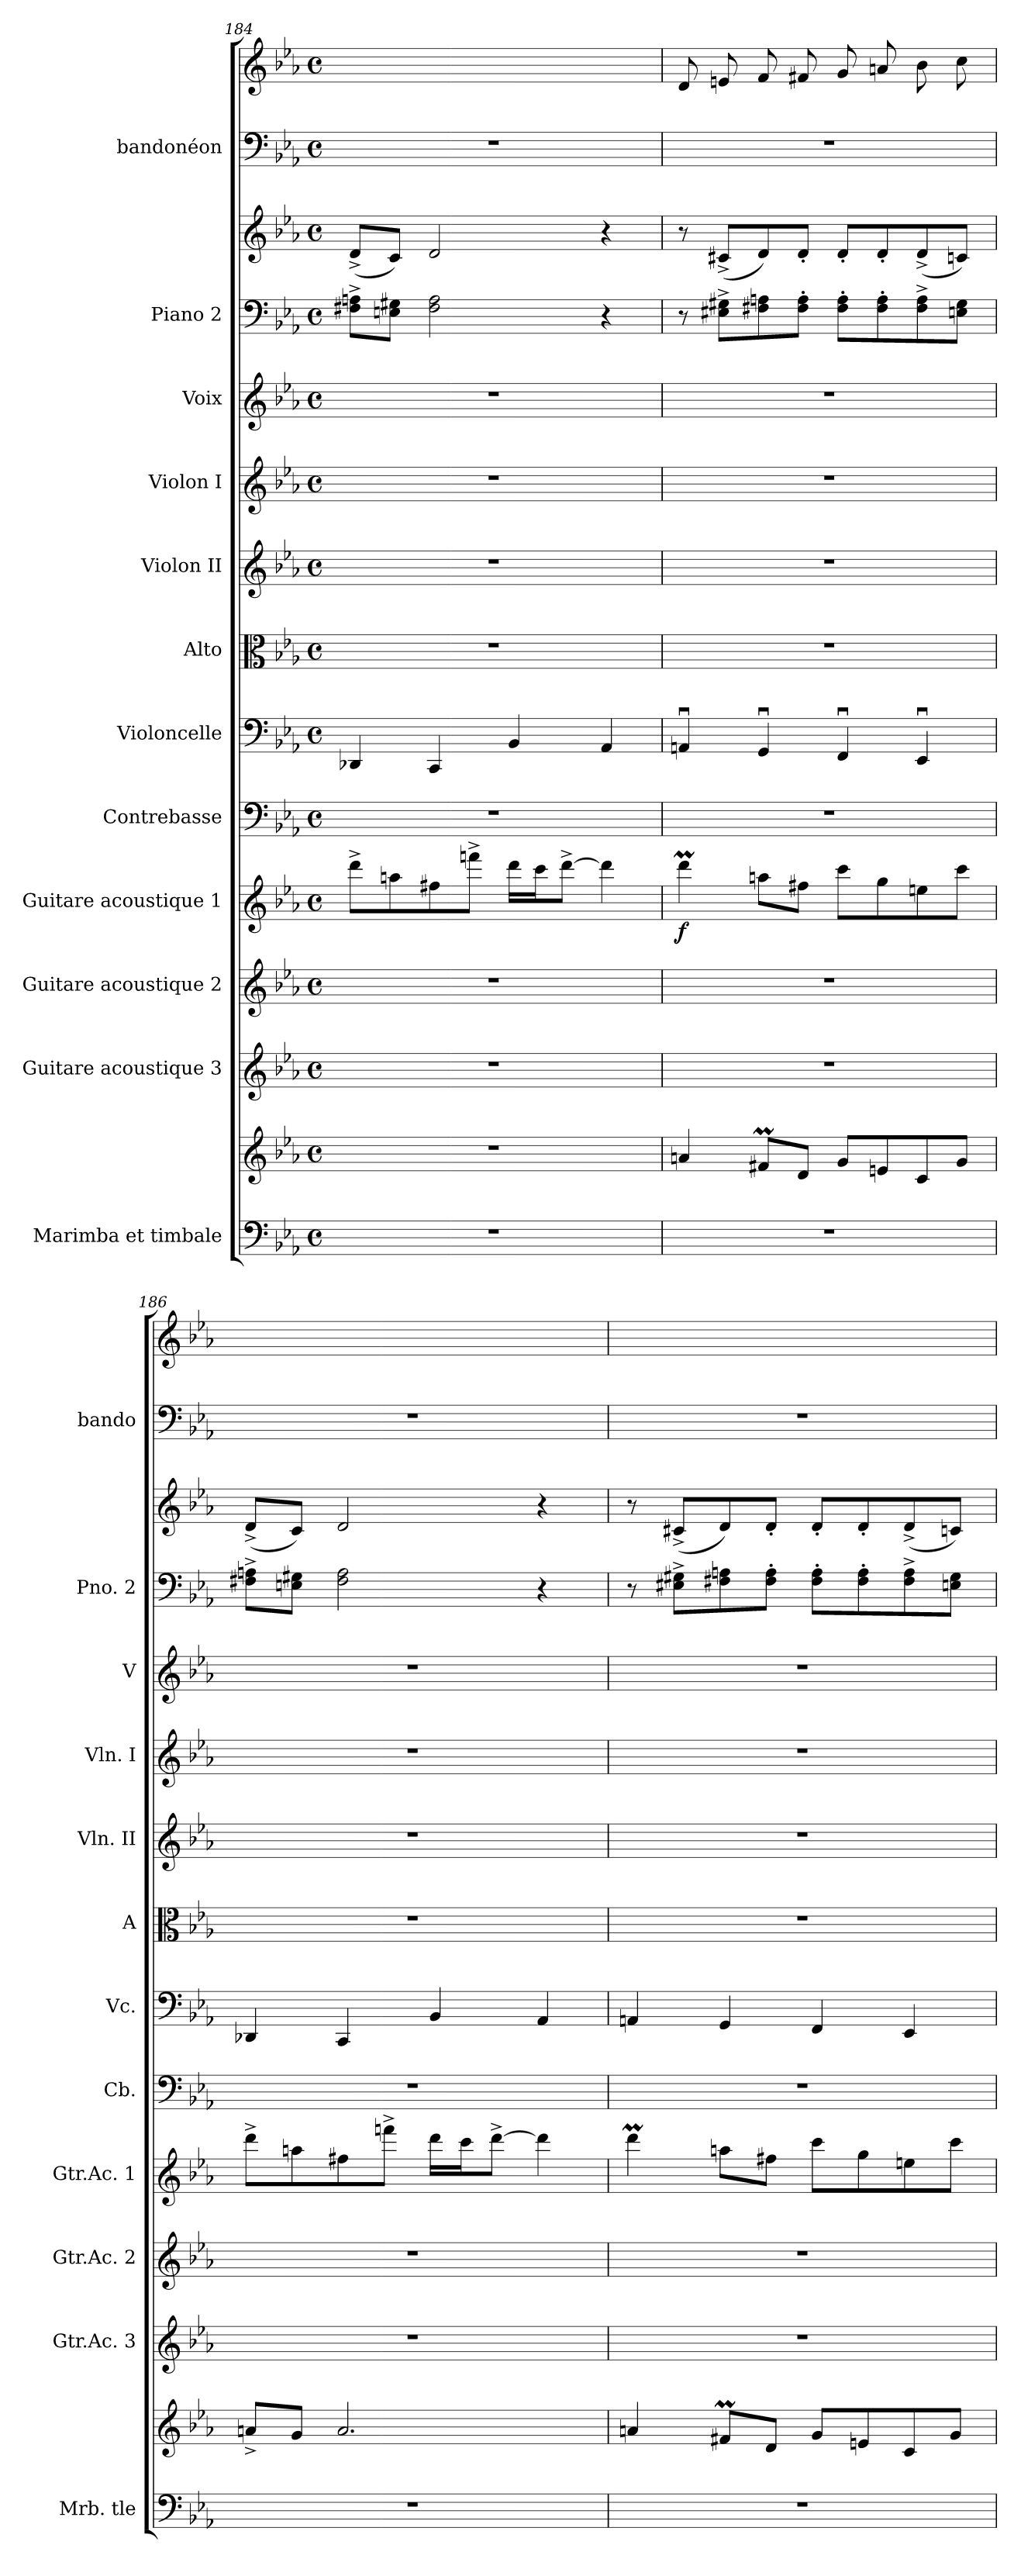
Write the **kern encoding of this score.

**kern	**kern	**kern	**kern	**kern	**dynam	**kern	**kern	**kern	**kern	**kern	**kern	**kern	**kern	**kern	**kern
*part12	*part12	*part11	*part10	*part9	*part9	*part8	*part7	*part6	*part5	*part4	*part3	*part2	*part2	*part1	*part1
*staff15	*staff14	*staff13	*staff12	*staff11	*staff11	*staff10	*staff9	*staff8	*staff7	*staff6	*staff5	*staff4	*staff3	*staff2	*staff1
*I"Marimba et timbale	*	*I"Guitare acoustique 3	*I"Guitare acoustique 2	*I"Guitare acoustique 1	*	*I"Contrebasse	*I"Violoncelle	*I"Alto	*I"Violon II	*I"Violon I	*I"Voix	*I"Piano 2	*	*I"bandonéon	*
*I'Mrb. tle	*	*I'Gtr.Ac. 3	*I'Gtr.Ac. 2	*I'Gtr.Ac. 1	*	*I'Cb.	*I'Vc.	*I'A	*I'Vln. II	*I'Vln. I	*I'V	*I'Pno. 2	*	*I'bando	*
*clefF4	*clefG2	*clefG2	*clefG2	*clefG2	*	*clefF4	*clefF4	*clefC3	*clefG2	*clefG2	*clefG2	*clefF4	*clefG2	*clefF4	*clefG2
*	*	*ITrd7c12	*ITrd7c12	*ITrd7c12	*	*ITrd7c12	*	*	*	*	*	*	*	*	*
*k[b-e-a-]	*k[b-e-a-]	*k[b-e-a-]	*k[b-e-a-]	*k[b-e-a-]	*	*k[b-e-a-]	*k[b-e-a-]	*k[b-e-a-]	*k[b-e-a-]	*k[b-e-a-]	*k[b-e-a-]	*k[b-e-a-]	*k[b-e-a-]	*k[b-e-a-]	*k[b-e-a-]
*c:	*c:	*c:	*c:	*c:	*	*c:	*c:	*c:	*c:	*c:	*c:	*c:	*c:	*c:	*c:
*M4/4	*M4/4	*M4/4	*M4/4	*M4/4	*	*M4/4	*M4/4	*M4/4	*M4/4	*M4/4	*M4/4	*M4/4	*M4/4	*M4/4	*M4/4
*met(c)	*met(c)	*met(c)	*met(c)	*met(c)	*	*met(c)	*met(c)	*met(c)	*met(c)	*met(c)	*met(c)	*met(c)	*met(c)	*met(c)	*met(c)
=184	=184	=184	=184	=184	=184	=184	=184	=184	=184	=184	=184	=184	=184	=184	=184
1r	1r	1r	1r	8dd^>\L	.	1r	4DD-X/	1r	1r	1r	1r	8F#X\^> 8An\^>L	(<8d^</L	1r	1dyy
.	.	.	.	8an\	.	.	.	.	.	.	.	8En\ 8G#X\J	8c/J)	.	.
.	.	.	.	8f#X\	.	.	4CC/	.	.	.	.	2F#\ 2A\	2d/	.	.
.	.	.	.	8ffn^>\J	.	.	.	.	.	.	.	.	.	.	.
.	.	.	.	16dd\LL	.	.	4BB-/	.	.	.	.	.	.	.	.
.	.	.	.	16cc\J	.	.	.	.	.	.	.	.	.	.	.
.	.	.	.	[8dd^>\J	.	.	.	.	.	.	.	.	.	.	.
.	.	.	.	4dd\]	.	.	4AA-/	.	.	.	.	4r	4r	.	.
!!LO:PB:g=z
=185	=185	=185	=185	=185	=185	=185	=185	=185	=185	=185	=185	=185	=185	=185	=185
!	!	!	!	!	!LO:DY:b	!	!	!	!	!	!	!	!	!	!
1r	4an/	1r	1r	4ddm\	f	1r	4AAnu>/	1r	1r	1r	1r	8r	8r	1r	8d/
.	.	.	.	.	.	.	.	.	.	.	.	8E#X\^> 8G#X\^>L	(<8c#X^</L	.	8en/
.	8f#Xm/L	.	.	8an\L	.	.	4GGu>/	.	.	.	.	8F#X\ 8An\	8d/)	.	8f/
.	8d/J	.	.	8f#X\J	.	.	.	.	.	.	.	8F#\'> 8A\'>J	8d'</J	.	8f#X/
.	8g/L	.	.	8cc\L	.	.	4FFu>/	.	.	.	.	8F#\'> 8A\'>L	8d'</L	.	8g/
.	8en/	.	.	8g\	.	.	.	.	.	.	.	8F#\'> 8A\'>	8d'</	.	8an/
.	8c/	.	.	8en\	.	.	4EE-u>/	.	.	.	.	8F#\^> 8A\^>	(<8d^</	.	8b-\
.	8g/J	.	.	8cc\J	.	.	.	.	.	.	.	8En\ 8G#\J	8cn/J)	.	8cc\
=186	=186	=186	=186	=186	=186	=186	=186	=186	=186	=186	=186	=186	=186	=186	=186
1r	8an^</L	1r	1r	8dd^>\L	.	1r	4DD-X/	1r	1r	1r	1r	8F#X\^> 8An\^>L	(<8d^</L	1r	1dyy
.	8g/J	.	.	8an\	.	.	.	.	.	.	.	8En\ 8G#X\J	8c/J)	.	.
.	2.a/	.	.	8f#X\	.	.	4CC/	.	.	.	.	2F#\ 2A\	2d/	.	.
.	.	.	.	8ffn^>\J	.	.	.	.	.	.	.	.	.	.	.
.	.	.	.	16dd\LL	.	.	4BB-/	.	.	.	.	.	.	.	.
.	.	.	.	16cc\J	.	.	.	.	.	.	.	.	.	.	.
.	.	.	.	[8dd^>\J	.	.	.	.	.	.	.	.	.	.	.
.	.	.	.	4dd\]	.	.	4AA-/	.	.	.	.	4r	4r	.	.
=187	=187	=187	=187	=187	=187	=187	=187	=187	=187	=187	=187	=187	=187	=187	=187
1r	4an/	1r	1r	4ddm\	.	1r	4AAn/	1r	1r	1r	1r	8r	8r	1r	1dyy
.	.	.	.	.	.	.	.	.	.	.	.	8E#X\^> 8G#X\^>L	(<8c#X^</L	.	.
.	8f#Xm/L	.	.	8an\L	.	.	4GG/	.	.	.	.	8F#X\ 8An\	8d/)	.	.
.	8d/J	.	.	8f#X\J	.	.	.	.	.	.	.	8F#\'> 8A\'>J	8d'</J	.	.
.	8g/L	.	.	8cc\L	.	.	4FF/	.	.	.	.	8F#\'> 8A\'>L	8d'</L	.	.
.	8en/	.	.	8g\	.	.	.	.	.	.	.	8F#\'> 8A\'>	8d'</	.	.
.	8c/	.	.	8en\	.	.	4EE-/	.	.	.	.	8F#\^> 8A\^>	(<8d^</	.	.
.	8g/J	.	.	8cc\J	.	.	.	.	.	.	.	8En\ 8G#\J	8cn/J)	.	.
=	=	=	=	=	=	=	=	=	=	=	=	=	=	=	=
*-	*-	*-	*-	*-	*-	*-	*-	*-	*-	*-	*-	*-	*-	*-	*-
